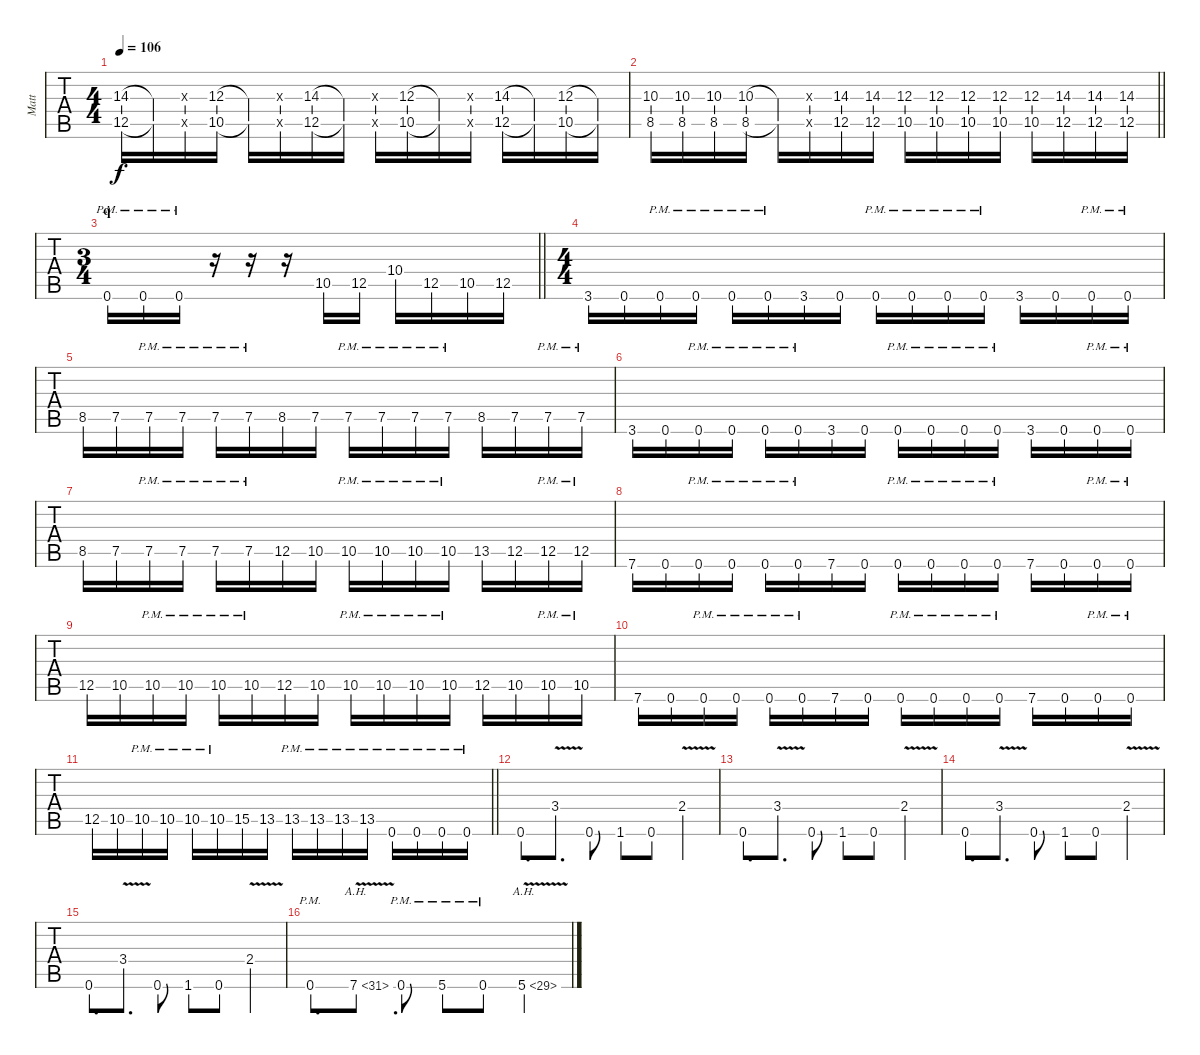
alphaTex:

\track ("Matt" "Matt") {instrument distortionguitar}
\staff {tabs}
\tuning (E4 B3 G3 D3 A2 D2) {hide}
\ts (4 4)
\tempo 106
\clef g2
\ks c
(14.3 12.5).16{dy f} (14.3{t} 12.5{t}).16 (0.3{x} 12.5{x}).16 (12.3 10.5).16 (12.3{t} 10.5{t}).16 (0.3{x} 10.5{x}).16 (14.3 12.5).16 (14.3{t} 12.5{t}).16 (0.3{x} 12.5{x}).16 (12.3 10.5).16 (12.3{t} 10.5{t}).16 (0.3{x} 10.5{x}).16 (14.3 12.5).16 (14.3{t} 12.5{t}).16 (12.3 10.5).16 (12.3{t} 10.5{t}).16 |
\barLineRight lightlight
(10.3 8.5).16 (10.3 8.5).16 (10.3 8.5).16 (10.3 8.5).16 (10.3{t} 8.5{t}).16 (0.3{x} 0.5{x}).16 (14.3 12.5).16 (14.3 12.5).16 (12.3 10.5).16 (12.3 10.5).16 (12.3 10.5).16 (12.3 10.5).16 (12.3 10.5).16 (14.3 12.5).16 (14.3 12.5).16 (14.3 12.5).16 |
\ts (3 4)
\section ("" "q")
\barLineRight lightlight
0.6{pm}.16 0.6{pm}.16 0.6{pm}.16 r.16 r.16 r.16 10.5.16 12.5.16 10.4.16 12.5.16 10.5.16 12.5.16 |
\ts (4 4)
3.6.16 0.6.16 0.6{pm}.16 0.6{pm}.16 0.6{pm}.16 0.6{pm}.16 3.6.16 0.6.16 0.6{pm}.16 0.6{pm}.16 0.6{pm}.16 0.6{pm}.16 3.6.16 0.6.16 0.6{pm}.16 0.6{pm}.16 |
8.5.16 7.5.16 7.5{pm}.16 7.5{pm}.16 7.5{pm}.16 7.5{pm}.16 8.5.16 7.5.16 7.5{pm}.16 7.5{pm}.16 7.5{pm}.16 7.5{pm}.16 8.5.16 7.5.16 7.5{pm}.16 7.5{pm}.16 |
3.6.16 0.6.16 0.6{pm}.16 0.6{pm}.16 0.6{pm}.16 0.6{pm}.16 3.6.16 0.6.16 0.6{pm}.16 0.6{pm}.16 0.6{pm}.16 0.6{pm}.16 3.6.16 0.6.16 0.6{pm}.16 0.6{pm}.16 |
8.5.16 7.5.16 7.5{pm}.16 7.5{pm}.16 7.5{pm}.16 7.5{pm}.16 12.5.16 10.5.16 10.5{pm}.16 10.5{pm}.16 10.5{pm}.16 10.5{pm}.16 13.5.16 12.5.16 12.5{pm}.16 12.5{pm}.16 |
7.6.16 0.6.16 0.6{pm}.16 0.6{pm}.16 0.6{pm}.16 0.6{pm}.16 7.6.16 0.6.16 0.6{pm}.16 0.6{pm}.16 0.6{pm}.16 0.6{pm}.16 7.6.16 0.6.16 0.6{pm}.16 0.6{pm}.16 |
12.5.16 10.5.16 10.5{pm}.16 10.5{pm}.16 10.5{pm}.16 10.5{pm}.16 12.5.16 10.5.16 10.5{pm}.16 10.5{pm}.16 10.5{pm}.16 10.5{pm}.16 12.5.16 10.5.16 10.5{pm}.16 10.5{pm}.16 |
7.6.16 0.6.16 0.6{pm}.16 0.6{pm}.16 0.6{pm}.16 0.6{pm}.16 7.6.16 0.6.16 0.6{pm}.16 0.6{pm}.16 0.6{pm}.16 0.6{pm}.16 7.6.16 0.6.16 0.6{pm}.16 0.6{pm}.16 |
\barLineRight lightlight
12.5.16 10.5.16 10.5{pm}.16 10.5{pm}.16 10.5{pm}.16 10.5{pm}.16 15.5.16 13.5.16 13.5{pm}.16 13.5{pm}.16 13.5{pm}.16 13.5{pm}.16 0.6{pm}.16 0.6{pm}.16 0.6{pm}.16 0.6{pm}.16 |
0.6.8{d} 3.4{v}.8{d} 0.6.8 1.6.8 0.6.8 2.4{v}.4 |
0.6.8{d} 3.4{v}.8{d} 0.6.8 1.6.8 0.6.8 2.4{v}.4 |
0.6.8{d} 3.4{v}.8{d} 0.6.8 1.6.8 0.6.8 2.4{v}.4 |
0.6.8{d} 3.4{v}.8{d} 0.6.8 1.6.8 0.6.8 2.4{v}.4 |
0.6{pm}.8{d} 7.6{ah 24 v}.8{d} 0.6{pm}.8 5.6{pm}.8 0.6{pm}.8 5.6{ah 24 v}.4
